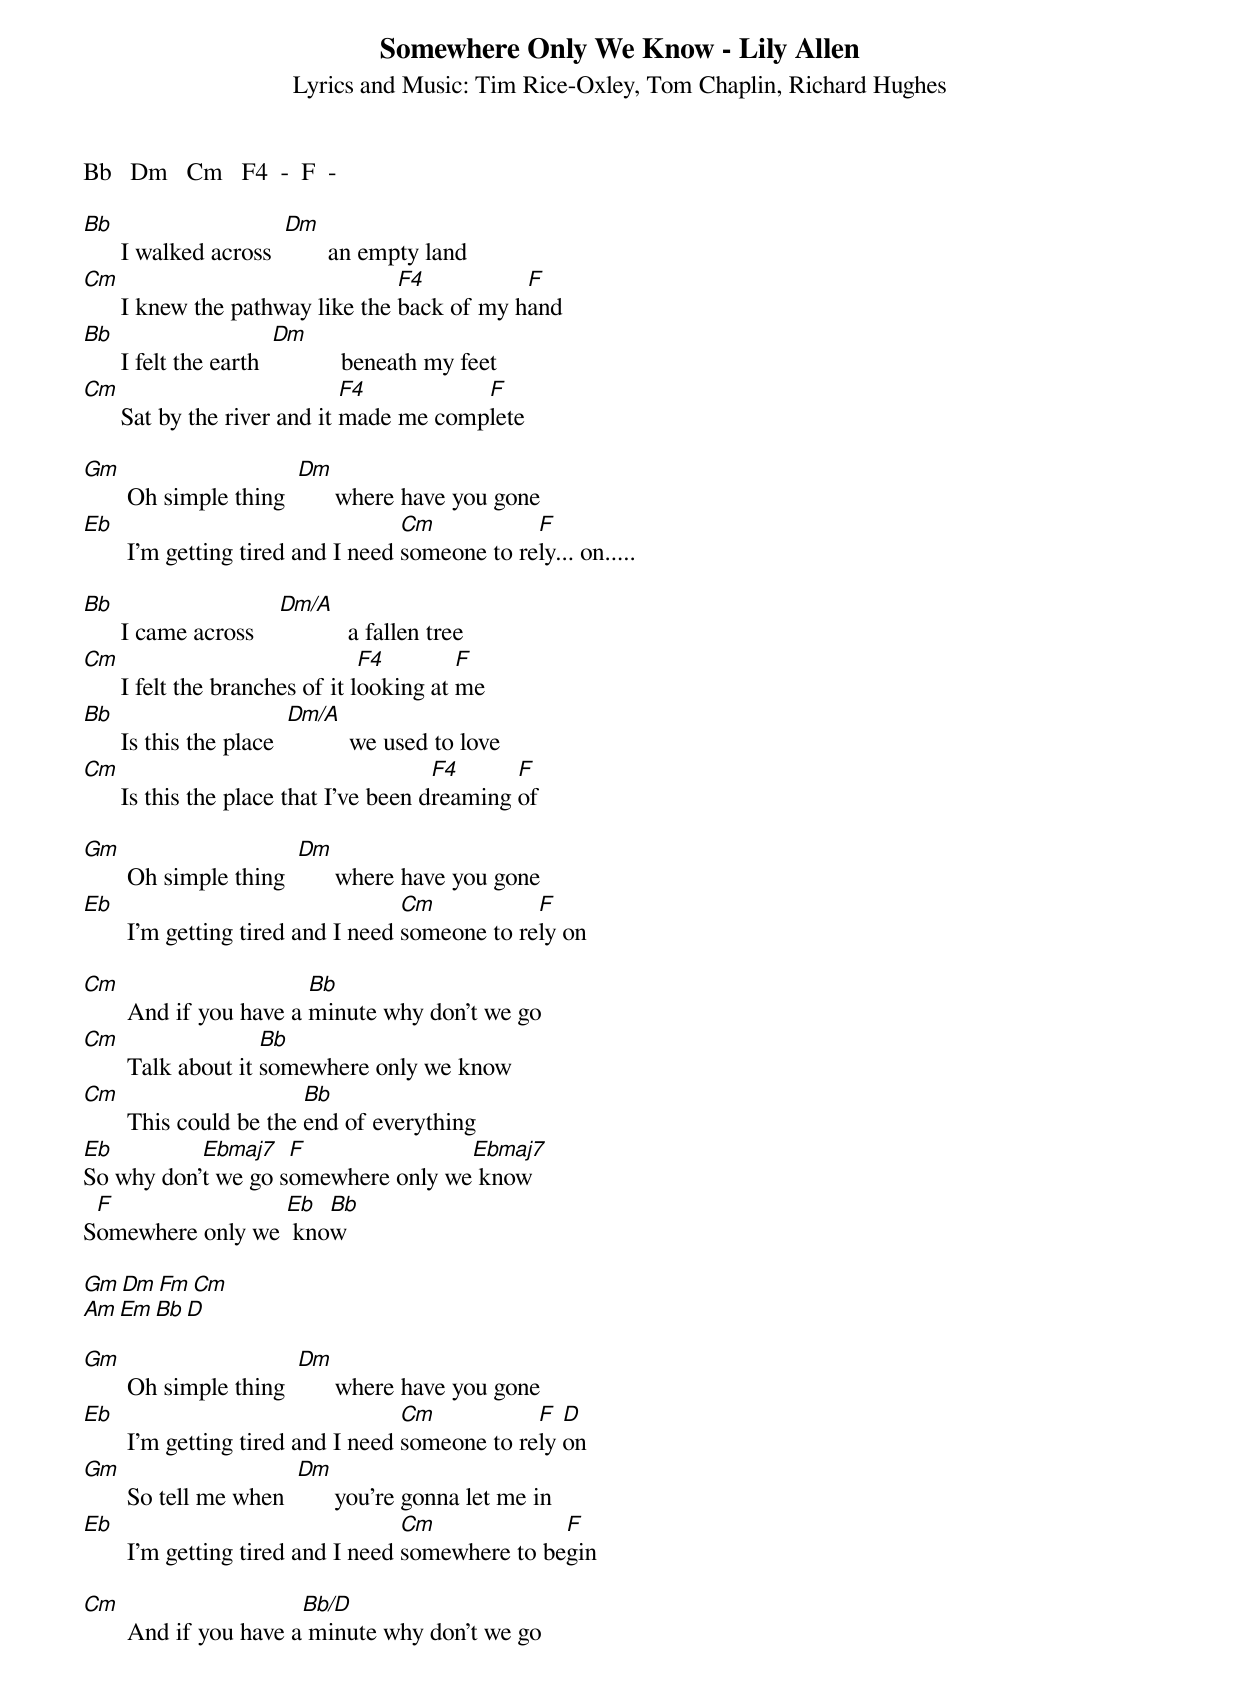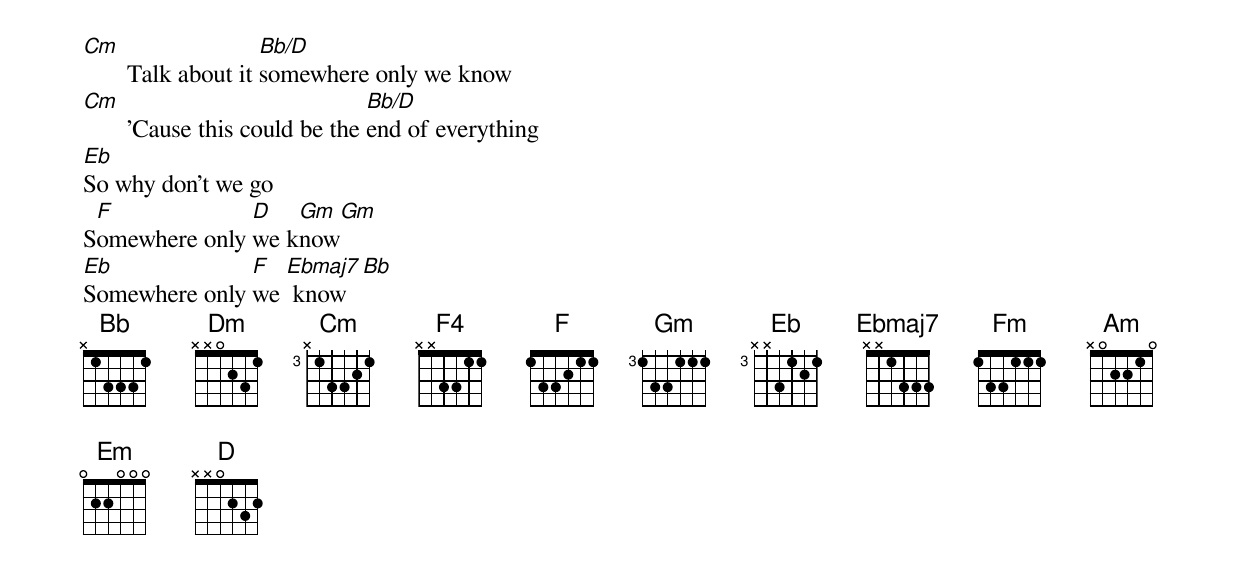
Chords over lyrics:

Somewhere Only We Know - Lily Allen
Lyrics and Music: Tim Rice-Oxley, Tom Chaplin, Richard Hughes

Bb   Dm   Cm   F4  -  F  -

Bb                     Dm
      I walked across         an empty land
Cm                                F4          F
      I knew the pathway like the back of my hand
Bb                      Dm
      I felt the earth             beneath my feet
Cm                            F4          F
      Sat by the river and it made me complete

Gm                      Dm
       Oh simple thing        where have you gone
Eb                                  Cm           F
       I'm getting tired and I need someone to rely... on.....

Bb                     Dm/A
      I came across               a fallen tree
Cm                               F4        F
      I felt the branches of it looking at me
Bb                       Dm/A
      Is this the place            we used to love
Cm                                      F4      F
      Is this the place that I've been dreaming of

Gm                      Dm
       Oh simple thing        where have you gone
Eb                                  Cm           F
       I'm getting tired and I need someone to rely on

Cm                       Bb
       And if you have a minute why don't we go
Cm                   Bb
       Talk about it somewhere only we know
Cm                       Bb
       This could be the end of everything
Eb         Ebmaj7   F               Ebmaj7
So why don't we go somewhere only we know
 F                Eb  Bb
Somewhere only we  know

Gm   Dm   Fm   Cm
Am   Em   Bb   D

Gm                      Dm
       Oh simple thing        where have you gone
Eb                                  Cm           F  D
       I'm getting tired and I need someone to rely on
Gm                      Dm
       So tell me when        you're gonna let me in
Eb                                  Cm             F
       I'm getting tired and I need somewhere to begin

Cm                      Bb/D
       And if you have a minute why don't we go
Cm                   Bb/D
       Talk about it somewhere only we know
Cm                              Bb/D
       'Cause this could be the end of everything
Eb
So why don't we go
 F             D   Gm    Gm
Somewhere only we know
Eb             F  Ebmaj7    Bb
Somewhere only we  know
